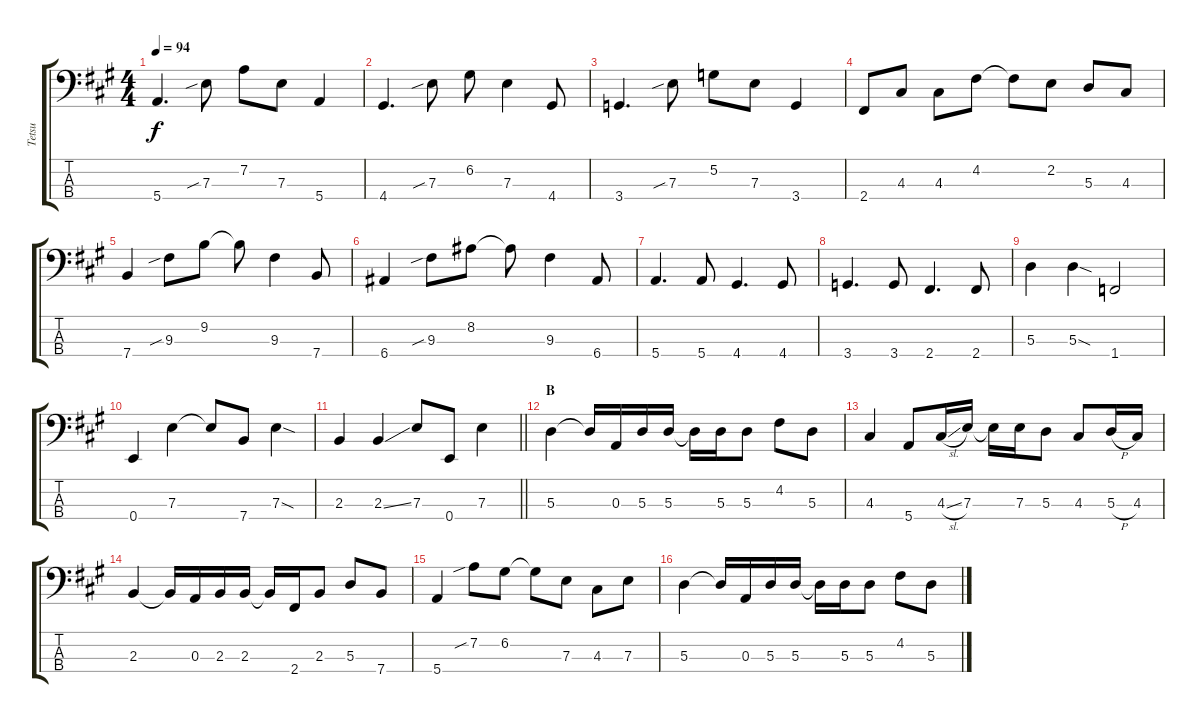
\track ("Tetsu" "Tetsu") {instrument electricbasspick}
\staff {score tabs}
\tuning (G2 D2 A1 E1) {hide}
\ts (4 4)
\tempo 94
\clef f4
\ks a
5.4.4{d dy f} 7.3{sib}.8 7.2.8 7.3.8 5.4.4 |
4.4.4{d} 7.3{sib}.8 6.2.8 7.3.4 4.4.8 |
3.4.4{d} 7.3{sib}.8 5.2.8 7.3.8 3.4.4 |
2.4.8 4.3.8 4.3.8 4.2.8 4.2{t}.8 2.2.8 5.3.8 4.3.8 |
7.4.4 9.3{sib}.8 9.2.8 9.2{t}.8 9.3.4 7.4.8 |
6.4.4 9.3{sib}.8 8.2.8 8.2{t}.8 9.3.4 6.4.8 |
5.4.4{d} 5.4.8 4.4.4{d} 4.4.8 |
3.4.4{d} 3.4.8 2.4.4{d} 2.4.8 |
5.3.4 5.3{sod}.4 1.4.2 |
0.4.4 7.3.4 7.3{t}.8 7.4.8 7.3{sod}.4 |
\barLineRight lightlight
2.3.4 2.3{ss}.4 7.3.8 0.4.8 7.3.4 |
\section ("" "B")
5.3.4 5.3{t}.16 0.3.16 5.3.16 5.3.16 5.3{t}.16 5.3.16 5.3.8 4.2.8 5.3.8 |
4.3.4 5.4.8 4.3{sl}.16 7.3.16 7.3{t}.16 7.3.16 5.3.8 4.3.8 5.3{h}.16 4.3.16 |
2.3.4 2.3{t}.16 0.3.16 2.3.16 2.3.16 2.3{t}.16 2.4.16 2.3.8 5.3.8 7.4.8 |
5.4.4 7.2{sib}.8 6.2.8 6.2{t}.8 7.3.8 4.3.8 7.3.8 |
5.3.4 5.3{t}.16 0.3.16 5.3.16 5.3.16 5.3{t}.16 5.3.16 5.3.8 4.2.8 5.3.8
